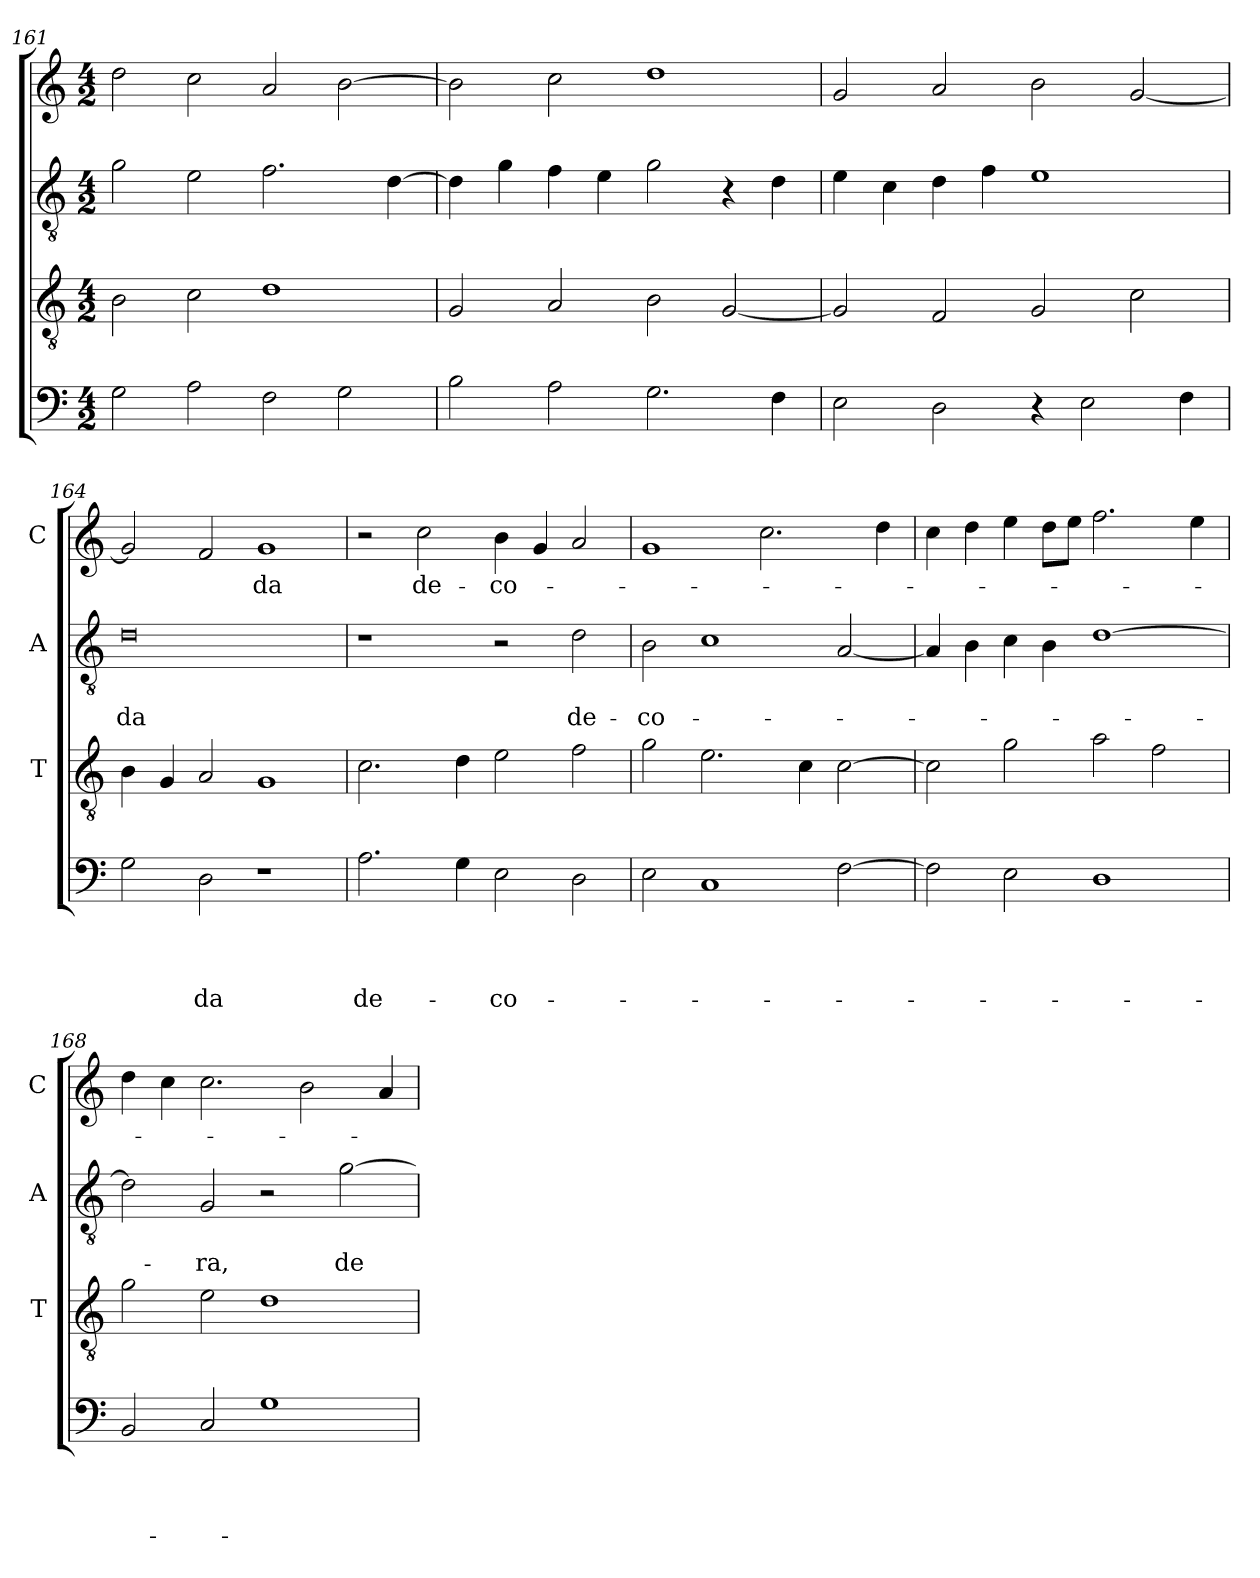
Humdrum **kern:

**kern	**text	**text	**text	**text	**kern	**kern	**text	**text	**kern	**text
*part4	*part4	*part4	*part4	*part4	*part3	*part2	*part2	*part2	*part1	*part1
*staff4	*staff4	*staff4	*staff4	*staff4	*staff3	*staff2	*staff2	*staff2	*staff1	*staff1
*	*	*	*	*	*I'T	*I'A	*	*	*I'C	*
!!LO:LB:g=z
*clefF4	*	*	*	*	*clefGv2	*clefGv2	*	*	*clefG2	*
*k[]	*	*	*	*	*k[]	*k[]	*	*	*k[]	*
*C:	*	*	*	*	*C:	*C:	*	*	*C:	*
*M4/2	*	*	*	*	*M4/2	*M4/2	*	*	*M4/2	*
=161	=161	=161	=161	=161	=161	=161	=161	=161	=161	=161
2G\	.	.	.	.	2B\	2g\	.	.	2dd\	.
2A\	.	.	.	.	2c\	2e\	.	.	2cc\	.
2F\	.	.	.	.	1d	2.f\	.	.	2a/	.
2G\	.	.	.	.	.	.	.	.	[2b\	.
.	.	.	.	.	.	[4d\	.	.	.	.
=162	=162	=162	=162	=162	=162	=162	=162	=162	=162	=162
2B\	.	.	.	.	2G/	4d\]	.	.	2b\]	.
.	.	.	.	.	.	4g\	.	.	.	.
2A\	.	.	.	.	2A/	4f\	.	.	2cc\	.
.	.	.	.	.	.	4e\	.	.	.	.
2.G\	.	.	.	.	2B\	2g\	.	.	1dd	.
.	.	.	.	.	[2G/	4r	.	.	.	.
4F\	.	.	.	.	.	4d\	.	.	.	.
=163	=163	=163	=163	=163	=163	=163	=163	=163	=163	=163
2E\	.	.	.	.	2G/]	4e\	.	.	2g/	.
.	.	.	.	.	.	4c\	.	.	.	.
2D\	.	.	.	.	2F/	4d\	.	.	2a/	.
.	.	.	.	.	.	4f\	.	.	.	.
4r	.	.	.	.	2G/	1e	.	.	2b\	.
2E\	.	.	.	.	.	.	.	.	.	.
.	.	.	.	.	2c\	.	.	.	[2g/	.
4F\	.	.	.	.	.	.	.	.	.	.
=164	=164	=164	=164	=164	=164	=164	=164	=164	=164	=164
!	!	!	!	!	!	!	!	!LO:LY:b	!	!
2G\	.	.	.	.	4B\	0d	.	-da	2g/]	.
.	.	.	.	.	4G/	.	.	.	.	.
!	!	!	!	!LO:LY:b	!	!	!	!	!	!
2D\	.	.	.	-da	2A/	.	.	.	2f/	.
!	!	!	!	!	!	!	!	!	!	!LO:LY:b
1r	.	.	.	.	1G	.	.	.	1g	-da
=165	=165	=165	=165	=165	=165	=165	=165	=165	=165	=165
!	!	!	!	!LO:LY:b	!	!	!	!	!	!
2.A\	.	.	.	de-	2.c\	1r	.	.	2r	.
!	!	!	!	!	!	!	!	!	!	!LO:LY:b
.	.	.	.	.	.	.	.	.	2cc\	de-
4G\	.	.	.	.	4d\	.	.	.	.	.
!	!	!	!	!LO:LY:b	!	!	!	!	!	!LO:LY:b
2E\	.	.	.	-co-	2e\	2r	.	.	4b\	-co-
.	.	.	.	.	.	.	.	.	4g/	.
!	!	!	!	!	!	!	!	!LO:LY:b	!	!
2D\	.	.	.	.	2f\	2d\	.	de-	2a/	.
!!LO:LB:g=z
=166	=166	=166	=166	=166	=166	=166	=166	=166	=166	=166
!	!	!	!	!	!	!	!	!LO:LY:b	!	!
2E\	.	.	.	.	2g\	2B\	.	-co-	1g	.
1C	.	.	.	.	2.e\	1c	.	.	.	.
.	.	.	.	.	.	.	.	.	2.cc\	.
.	.	.	.	.	4c\	.	.	.	.	.
[2F\	.	.	.	.	[2c\	[2A/	.	.	.	.
.	.	.	.	.	.	.	.	.	4dd\	.
=167	=167	=167	=167	=167	=167	=167	=167	=167	=167	=167
2F\]	.	.	.	.	2c\]	4A/]	.	.	4cc\	.
.	.	.	.	.	.	4B\	.	.	4dd\	.
2E\	.	.	.	.	2g\	4c\	.	.	4ee\	.
.	.	.	.	.	.	4B\	.	.	8dd\L	.
.	.	.	.	.	.	.	.	.	8ee\J	.
1D	.	.	.	.	2a\	[1d	.	.	2.ff\	.
.	.	.	.	.	2f\	.	.	.	.	.
.	.	.	.	.	.	.	.	.	4ee\	.
=168	=168	=168	=168	=168	=168	=168	=168	=168	=168	=168
2BB/	.	.	.	.	2g\	2d\]	.	.	4dd\	.
.	.	.	.	.	.	.	.	.	4cc\	.
!	!	!	!	!	!	!	!	!LO:LY:b	!	!
2C/	.	.	.	.	2e\	2G/	.	-ra,	2.cc\	.
1G	.	.	.	.	1d	2r	.	.	.	.
.	.	.	.	.	.	.	.	.	2b\	.
!	!	!	!	!	!	!	!	!LO:LY:b	!	!
.	.	.	.	.	.	[2g\	.	de-	.	.
.	.	.	.	.	.	.	.	.	4a/	.
=	=	=	=	=	=	=	=	=	=	=
*-	*-	*-	*-	*-	*-	*-	*-	*-	*-	*-
